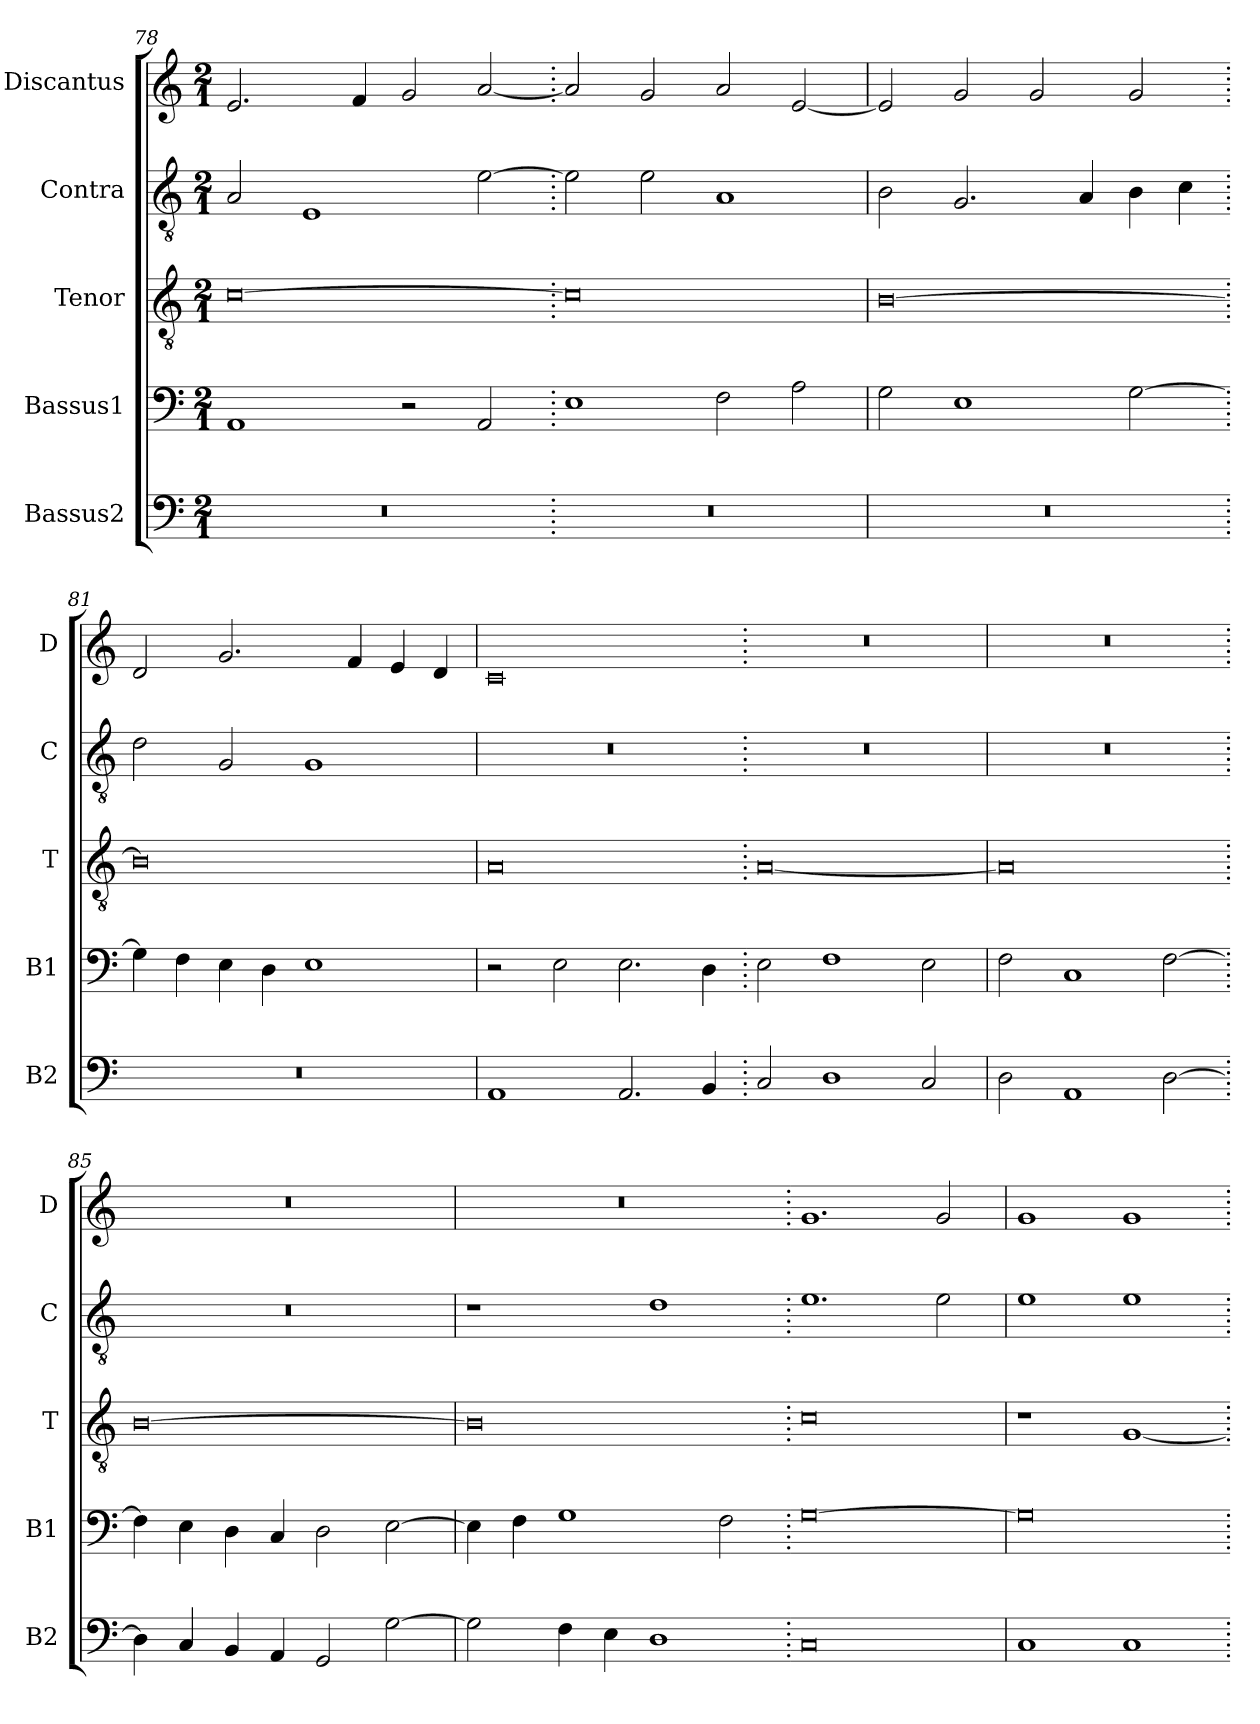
**kern	**kern	**kern	**kern	**kern
*part5	*part4	*part3	*part2	*part1
*staff5	*staff4	*staff3	*staff2	*staff1
*I"Bassus2	*I"Bassus1	*I"Tenor	*I"Contra	*I"Discantus
*I'B2	*I'B1	*I'T	*I'C	*I'D
*clefF4	*clefF4	*clefGv2	*clefGv2	*clefG2
*k[]	*k[]	*k[]	*k[]	*k[]
*M2/1	*M2/1	*M2/1	*M2/1	*M2/1
=78	=78	=78	=78	=78
0r	1AA	[0c	2A/	2.e/
.	.	.	1E	.
.	.	.	.	4f/
.	2r	.	.	2g/
.	2AA/	.	[2e\	[2a/
=79.	=79.	=79.	=79.	=79.
0r	1E	0c]	2e\]	2a/]
.	.	.	2e\	2g/
.	2F\	.	1A	2a/
.	2A\	.	.	[2e/
=80	=80	=80	=80	=80
0r	2G\	[0B	2B\	2e/]
.	1E	.	2.G/	2g/
.	.	.	.	2g/
.	.	.	4A/	.
.	[2G\	.	4B\	2g/
.	.	.	4c\	.
=81.	=81.	=81.	=81.	=81.
0r	4G\]	0B]	2d\	2d/
.	4F\	.	.	.
.	4E\	.	2G/	2.g/
.	4D\	.	.	.
.	1E	.	1G	.
.	.	.	.	4f/
.	.	.	.	4e/
.	.	.	.	4d/
=82	=82	=82	=82	=82
1AA	2r	0A	0r	0c
.	2E\	.	.	.
2.AA/	2.E\	.	.	.
4BB/	4D\	.	.	.
=83.	=83.	=83.	=83.	=83.
2C/	2E\	[0A	0r	0r
1D	1F	.	.	.
2C/	2E\	.	.	.
=84	=84	=84	=84	=84
2D\	2F\	0A]	0r	0r
1AA	1C	.	.	.
[2D\	[2F\	.	.	.
=85.	=85.	=85.	=85.	=85.
4D\]	4F\]	[0B	0r	0r
4C/	4E\	.	.	.
4BB/	4D\	.	.	.
4AA/	4C/	.	.	.
2GG/	2D\	.	.	.
[2G\	[2E\	.	.	.
=86	=86	=86	=86	=86
2G\]	4E\]	0B]	1r	0r
.	4F\	.	.	.
4F\	1G	.	.	.
4E\	.	.	.	.
1D	.	.	1d	.
.	2F\	.	.	.
=87.	=87.	=87.	=87.	=87.
0C	[0G	0c	1.e	1.g
.	.	.	2e\	2g/
=88	=88	=88	=88	=88
1C	0G]	1r	1e	1g
1C	.	[1G	1e	1g
=.	=.	=.	=.	=.
*-	*-	*-	*-	*-
